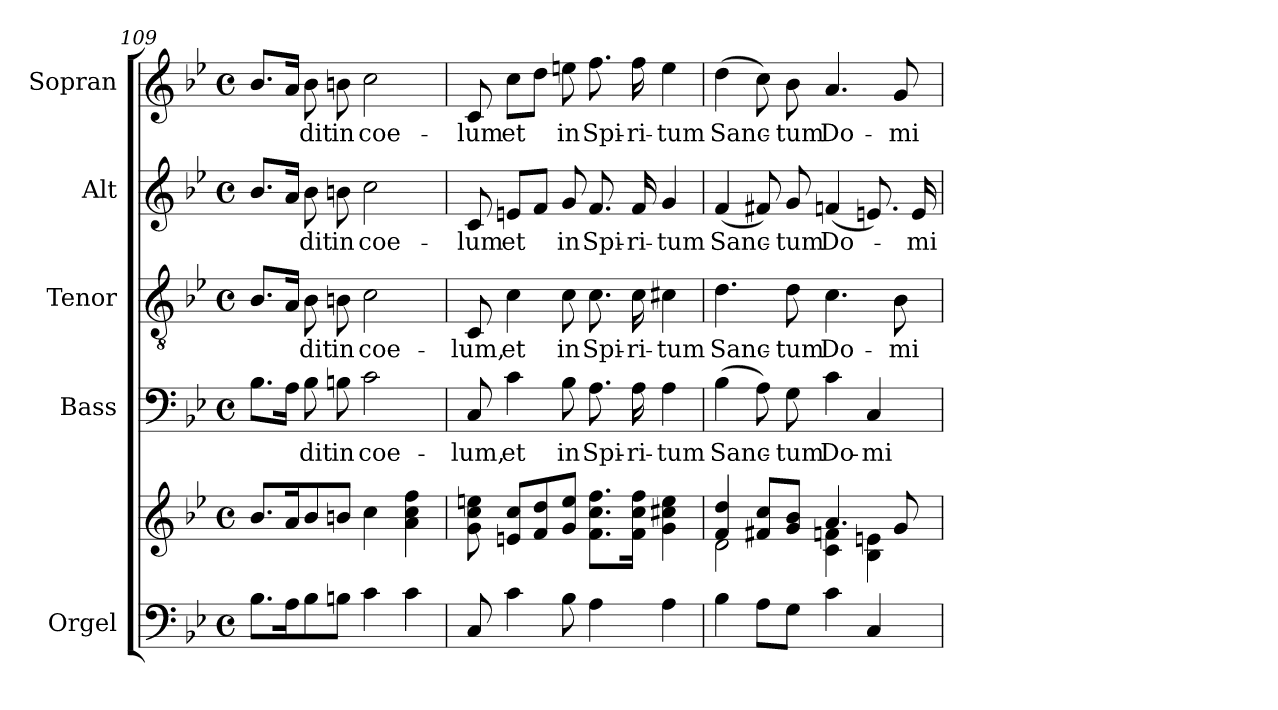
**kern	**kern	**kern	**text	**kern	**text	**kern	**text	**kern	**text
*part5	*part5	*part4	*part4	*part3	*part3	*part2	*part2	*part1	*part1
*staff6	*staff5	*staff4	*staff4	*staff3	*staff3	*staff2	*staff2	*staff1	*staff1
*I"Orgel	*	*I"Bass	*	*I"Tenor	*	*I"Alt	*	*I"Sopran	*
*I'Org.	*	*I'B.	*	*I'T.	*	*I'A.	*	*I'S.	*
*clefF4	*clefG2	*clefF4	*	*clefGv2	*	*clefG2	*	*clefG2	*
*k[b-e-]	*k[b-e-]	*k[b-e-]	*	*k[b-e-]	*	*k[b-e-]	*	*k[b-e-]	*
*B-:	*B-:	*B-:	*	*B-:	*	*B-:	*	*B-:	*
*M4/4	*M4/4	*M4/4	*	*M4/4	*	*M4/4	*	*M4/4	*
*met(c)	*met(c)	*met(c)	*	*met(c)	*	*met(c)	*	*met(c)	*
=109	=109	=109	=109	=109	=109	=109	=109	=109	=109
8.B-\L	8.b-/L	8.B-\L	.	8.B-/L	.	8.b-/L	.	8.b-/L	.
16A\k	16a/k	16A\Jk	.	16A/Jk	.	16a/Jk	.	16a/Jk	.
!	!	!	!LO:LY:b	!	!LO:LY:b	!	!LO:LY:b	!	!LO:LY:b
8B-\	8b-/	8B-\	-dit	8B-\	-dit	8b-\	-dit	8b-\	-dit
!	!	!	!LO:LY:b	!	!LO:LY:b	!	!LO:LY:b	!	!LO:LY:b
8Bn\J	8bn/J	8Bn\	in	8Bn\	in	8bn\	in	8bn\	in
!	!	!	!LO:LY:b	!	!LO:LY:b	!	!LO:LY:b	!	!LO:LY:b
4c\	4cc\	2c\	coe-	2c\	coe-	2cc\	coe-	2cc\	coe-
4c\	4a\ 4cc\ 4ff\	.	.	.	.	.	.	.	.
=110	=110	=110	=110	=110	=110	=110	=110	=110	=110
!	!	!	!LO:LY:b	!	!LO:LY:b	!	!LO:LY:b	!	!LO:LY:b
8C/	8g\ 8cc\ 8een\	8C/	-lum,	8C/	-lum,	8c/	-lum	8c/	-lum
!	!	!	!LO:LY:b	!	!LO:LY:b	!	!LO:LY:b	!	!LO:LY:b
4c\	8en/ 8cc/L	4c\	et	4c\	et	8en/L	et	8cc\L	et
.	8f/ 8dd/	.	.	.	.	8f/J	.	8dd\J	.
!	!	!	!LO:LY:b	!	!LO:LY:b	!	!LO:LY:b	!	!LO:LY:b
8B-\	8g/ 8ee/J	8B-\	in	8c\	in	8g/	in	8een\	in
!	!	!	!LO:LY:b	!	!LO:LY:b	!	!LO:LY:b	!	!LO:LY:b
4A\	8.f\ 8.cc\ 8.ff\L	8.A\	Spi-	8.c\	Spi-	8.f/	Spi-	8.ff\	Spi-
!	!	!	!LO:LY:b	!	!LO:LY:b	!	!LO:LY:b	!	!LO:LY:b
.	16f\ 16cc\ 16ff\Jk	16A\	-ri-	16c\	-ri-	16f/	-ri-	16ff\	-ri-
!	!	!	!LO:LY:b	!	!LO:LY:b	!	!LO:LY:b	!	!LO:LY:b
4A\	4g\ 4cc#X\ 4ee\	4A\	-tum	4c#X\	-tum	4g/	-tum	4ee\	-tum
=111	=111	=111	=111	=111	=111	=111	=111	=111	=111
*	*^	*	*	*	*	*	*	*	*
!	!	!	!	!LO:LY:b	!	!LO:LY:b	!	!LO:LY:b	!	!LO:LY:b
4B-\	4f/ 4dd/	2d\	(>4B-\	Sanc-	4.d\	Sanc-	(<4f/	Sanc-	(>4dd\	Sanc-
8A\L	8f#X/ 8cc/L	.	8A\)	.	.	.	8f#X/)	.	8cc\)	.
!	!	!	!	!LO:LY:b	!	!LO:LY:b	!	!LO:LY:b	!	!LO:LY:b
8G\J	8g/ 8b-/J	.	8G\	-tum	8d\	-tum	8g/	-tum	8b-\	-tum
!	!	!	!	!LO:LY:b	!	!LO:LY:b	!	!LO:LY:b	!	!LO:LY:b
4c\	4.a/	4c\ 4fn\	4c\	Do-	4.c\	Do-	(<4fn/	Do-	4.a/	Do-
!	!	!	!	!LO:LY:b	!	!	!	!	!	!
4C/	.	4B-\ 4en\	4C/	-mi-	.	.	8.en/)	.	.	.
!	!	!	!	!	!	!LO:LY:b	!	!	!	!LO:LY:b
.	8g/	.	.	.	8B-\	-mi-	.	.	8g/	-mi-
!	!	!	!	!	!	!	!	!LO:LY:b	!	!
.	.	.	.	.	.	.	16e/	-mi-	.	.
*	*v	*v	*	*	*	*	*	*	*	*
=	=	=	=	=	=	=	=	=	=
*-	*-	*-	*-	*-	*-	*-	*-	*-	*-
